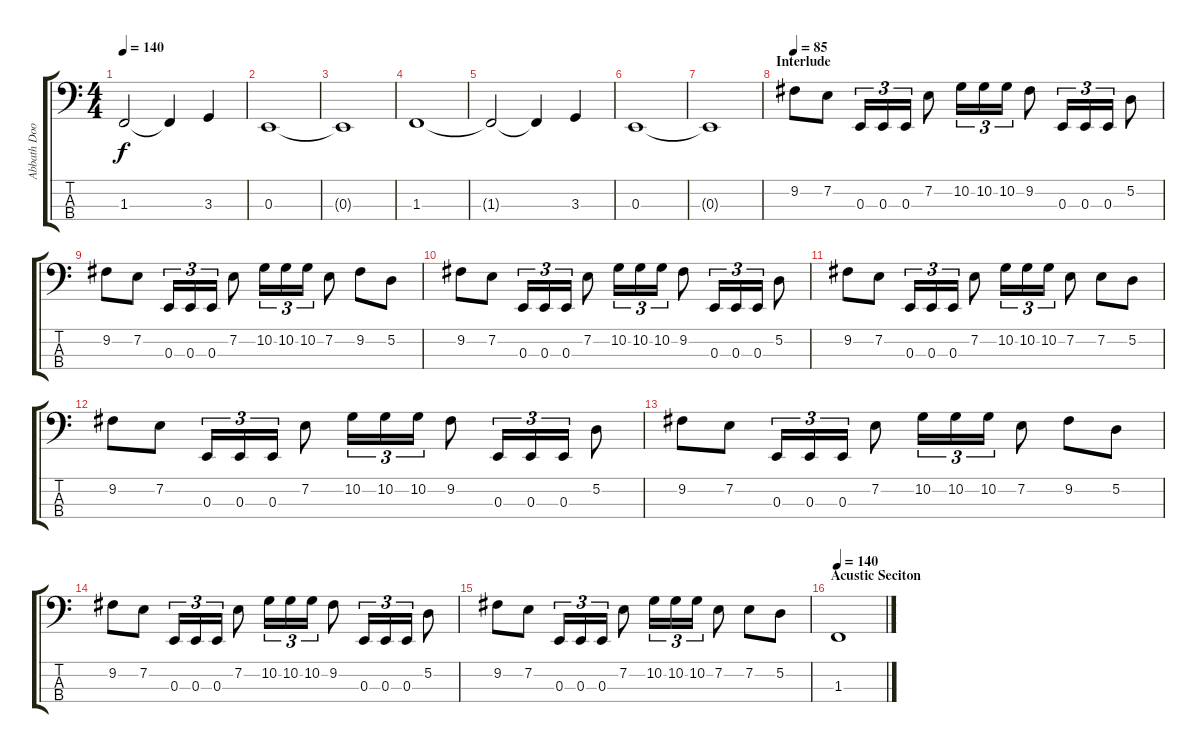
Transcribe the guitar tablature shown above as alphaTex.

\track ("Abbath Doom Occulta (Bass)" "Abbath Doo") {instrument electricbasspick}
\staff {score tabs}
\tuning (D2 A1 E1 B0) {hide}
\ts (4 4)
\tempo 140
\clef f4
\ks c
1.3{t}.2{dy f} 1.3{t}.4 3.3.4 |
0.3.1 |
0.3{t}.1 |
1.3.1 |
1.3{t}.2 1.3{t}.4 3.3.4 |
0.3.1 |
0.3{t}.1 |
\section ("" "Interlude")
\tempo 85
9.2.8 7.2.8 0.3.16{tu (3 2)} 0.3.16{tu (3 2)} 0.3.16{tu (3 2)} 7.2.8 10.2.16{tu (3 2)} 10.2.16{tu (3 2)} 10.2.16{tu (3 2)} 9.2.8 0.3.16{tu (3 2)} 0.3.16{tu (3 2)} 0.3.16{tu (3 2)} 5.2.8 |
9.2.8 7.2.8 0.3.16{tu (3 2)} 0.3.16{tu (3 2)} 0.3.16{tu (3 2)} 7.2.8 10.2.16{tu (3 2)} 10.2.16{tu (3 2)} 10.2.16{tu (3 2)} 7.2.8 9.2.8 5.2.8 |
9.2.8 7.2.8 0.3.16{tu (3 2)} 0.3.16{tu (3 2)} 0.3.16{tu (3 2)} 7.2.8 10.2.16{tu (3 2)} 10.2.16{tu (3 2)} 10.2.16{tu (3 2)} 9.2.8 0.3.16{tu (3 2)} 0.3.16{tu (3 2)} 0.3.16{tu (3 2)} 5.2.8 |
9.2.8 7.2.8 0.3.16{tu (3 2)} 0.3.16{tu (3 2)} 0.3.16{tu (3 2)} 7.2.8 10.2.16{tu (3 2)} 10.2.16{tu (3 2)} 10.2.16{tu (3 2)} 7.2.8 7.2.8 5.2.8 |
9.2.8 7.2.8 0.3.16{tu (3 2)} 0.3.16{tu (3 2)} 0.3.16{tu (3 2)} 7.2.8 10.2.16{tu (3 2)} 10.2.16{tu (3 2)} 10.2.16{tu (3 2)} 9.2.8 0.3.16{tu (3 2)} 0.3.16{tu (3 2)} 0.3.16{tu (3 2)} 5.2.8 |
9.2.8 7.2.8 0.3.16{tu (3 2)} 0.3.16{tu (3 2)} 0.3.16{tu (3 2)} 7.2.8 10.2.16{tu (3 2)} 10.2.16{tu (3 2)} 10.2.16{tu (3 2)} 7.2.8 9.2.8 5.2.8 |
9.2.8 7.2.8 0.3.16{tu (3 2)} 0.3.16{tu (3 2)} 0.3.16{tu (3 2)} 7.2.8 10.2.16{tu (3 2)} 10.2.16{tu (3 2)} 10.2.16{tu (3 2)} 9.2.8 0.3.16{tu (3 2)} 0.3.16{tu (3 2)} 0.3.16{tu (3 2)} 5.2.8 |
9.2.8 7.2.8 0.3.16{tu (3 2)} 0.3.16{tu (3 2)} 0.3.16{tu (3 2)} 7.2.8 10.2.16{tu (3 2)} 10.2.16{tu (3 2)} 10.2.16{tu (3 2)} 7.2.8 7.2.8 5.2.8 |
\section ("" "Acustic Seciton")
\tempo 140
1.3.1
